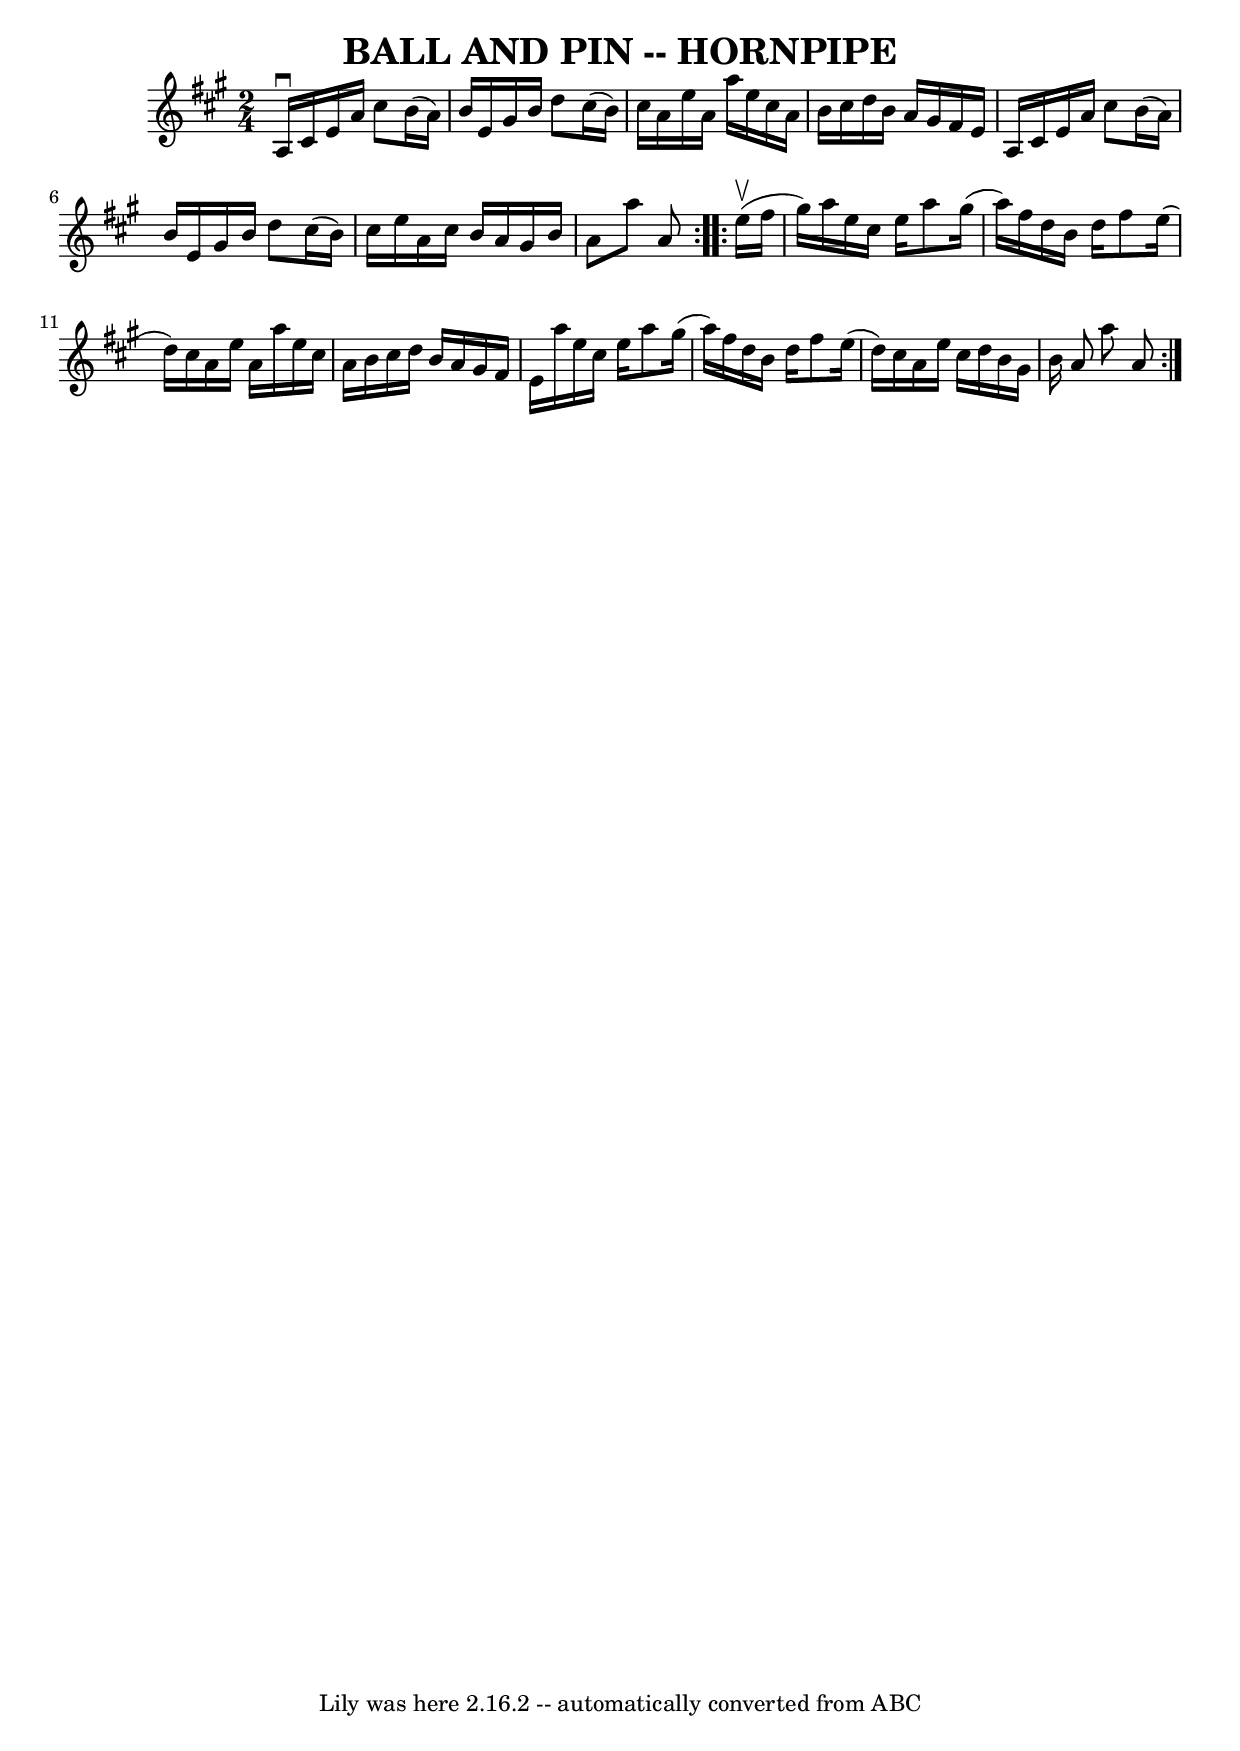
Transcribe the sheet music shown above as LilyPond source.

\version "2.16.2"
\include "Mammoth.ily"
\header {
  %% book = "Ryan's Mammoth Collection of Fiddle Tunes"
  crossRefNumber = "1"
  footnotes = ""
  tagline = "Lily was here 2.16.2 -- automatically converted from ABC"
  title = "BALL AND PIN -- HORNPIPE"

}
voicedefault =  {



  \repeat volta 2 {

    \time 2/4 
    \key a \major
    a16^\downbow cis'16 e'16 a'16 cis''8         b'16 (a'16)    |
    b'16 e'16 gis'16 b'16 d''8         cis''16 (b'16)    |
    cis''16 a'16 e''16 a'16 a''16         e''16 cis''16 a'16     |
    b'16 cis''16 d''16 b'16 a'16      gis'16 fis'16 e'16    |  |
    a16 cis'16 e'16         a'16 cis''8 b'16 (a'16)    |
    b'16 e'16 gis'16 b'16      d''8 cis''16 (b'16)    |
    cis''16 e''16 a'16         cis''16 b'16 a'16 gis'16 b'16     |
    a'8 a''8 a'8    
  } 
  
  \repeat volta 2 {     e''16 (^\upbow fis''16 gis''16)         |
    a''16 e''16 cis''16 e''16 a''8 gis''16 (a''16)   |
    fis''16 d''16 b'16 d''16 fis''8 e''16 (d''16)   |
    cis''16 a'16 e''16 a'16 a''16 e''16 cis''16         a'16     |
    b'16 cis''16 d''16 b'16 a'16 gis'16 fis'16      e'16    |  |
    a''16 e''16 cis''16 e''16 a''8        gis''16 (a''16)    |
    fis''16 d''16 b'16 d''16 fis''8      e''16 (d''16)    |
    cis''16 a'16 e''16 cis''16         d''16 b'16 gis'16 b'16     |
    a'8 a''8 a'8    
  }   

}

\score{
  <<

    \context Staff="default"
    {
      \voicedefault 
      
    }

  >>
  \layout {
    
  }
  \midi {
  }

}
